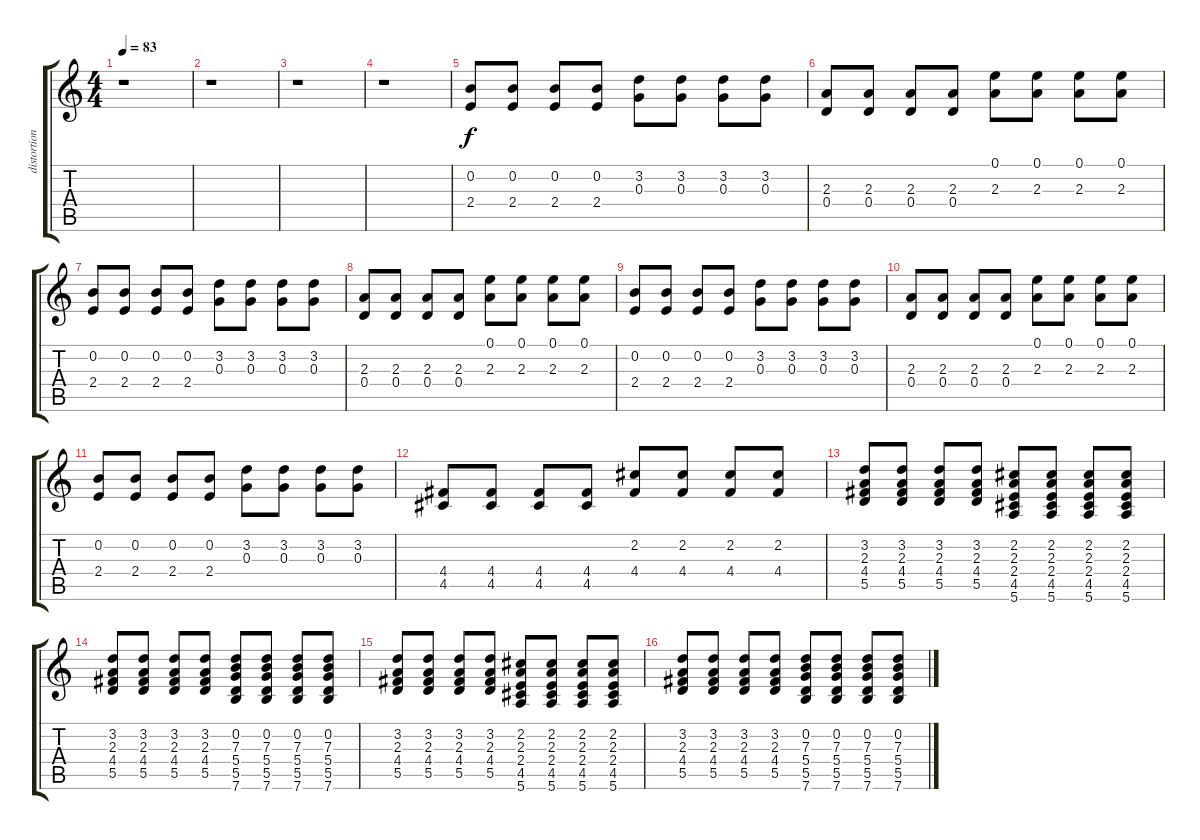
\track ("distortion guitar" "distortion") {instrument distortionguitar}
\staff {score tabs}
\tuning (E4 B3 G3 D3 A2 E2) {hide}
\ts (4 4)
\tempo 83
\clef g2
\ks c
r.1{dy f} |
r.1 |
r.1 |
r.1 |
(0.2 2.4).8 (0.2 2.4).8 (0.2 2.4).8 (0.2 2.4).8 (3.2 0.3).8 (3.2 0.3).8 (3.2 0.3).8 (3.2 0.3).8 |
(2.3 0.4).8 (2.3 0.4).8 (2.3 0.4).8 (2.3 0.4).8 (0.1 2.3).8 (0.1 2.3).8 (0.1 2.3).8 (0.1 2.3).8 |
(0.2 2.4).8 (0.2 2.4).8 (0.2 2.4).8 (0.2 2.4).8 (3.2 0.3).8 (3.2 0.3).8 (3.2 0.3).8 (3.2 0.3).8 |
(2.3 0.4).8 (2.3 0.4).8 (2.3 0.4).8 (2.3 0.4).8 (0.1 2.3).8 (0.1 2.3).8 (0.1 2.3).8 (0.1 2.3).8 |
(0.2 2.4).8 (0.2 2.4).8 (0.2 2.4).8 (0.2 2.4).8 (3.2 0.3).8 (3.2 0.3).8 (3.2 0.3).8 (3.2 0.3).8 |
(2.3 0.4).8 (2.3 0.4).8 (2.3 0.4).8 (2.3 0.4).8 (0.1 2.3).8 (0.1 2.3).8 (0.1 2.3).8 (0.1 2.3).8 |
(0.2 2.4).8 (0.2 2.4).8 (0.2 2.4).8 (0.2 2.4).8 (3.2 0.3).8 (3.2 0.3).8 (3.2 0.3).8 (3.2 0.3).8 |
(4.4 4.5).8 (4.4 4.5).8 (4.4 4.5).8 (4.4 4.5).8 (2.2 4.4).8 (2.2 4.4).8 (2.2 4.4).8 (2.2 4.4).8 |
(3.2 2.3 4.4 5.5).8 (3.2 2.3 4.4 5.5).8 (3.2 2.3 4.4 5.5).8 (3.2 2.3 4.4 5.5).8 (2.2 2.3 2.4 4.5 5.6).8 (2.2 2.3 2.4 4.5 5.6).8 (2.2 2.3 2.4 4.5 5.6).8 (2.2 2.3 2.4 4.5 5.6).8 |
(3.2 2.3 4.4 5.5).8 (3.2 2.3 4.4 5.5).8 (3.2 2.3 4.4 5.5).8 (3.2 2.3 4.4 5.5).8 (0.2 7.3 5.4 5.5 7.6).8 (0.2 7.3 5.4 5.5 7.6).8 (0.2 7.3 5.4 5.5 7.6).8 (0.2 7.3 5.4 5.5 7.6).8 |
(3.2 2.3 4.4 5.5).8 (3.2 2.3 4.4 5.5).8 (3.2 2.3 4.4 5.5).8 (3.2 2.3 4.4 5.5).8 (2.2 2.3 2.4 4.5 5.6).8 (2.2 2.3 2.4 4.5 5.6).8 (2.2 2.3 2.4 4.5 5.6).8 (2.2 2.3 2.4 4.5 5.6).8 |
(3.2 2.3 4.4 5.5).8 (3.2 2.3 4.4 5.5).8 (3.2 2.3 4.4 5.5).8 (3.2 2.3 4.4 5.5).8 (0.2 7.3 5.4 5.5 7.6).8 (0.2 7.3 5.4 5.5 7.6).8 (0.2 7.3 5.4 5.5 7.6).8 (0.2 7.3 5.4 5.5 7.6).8
